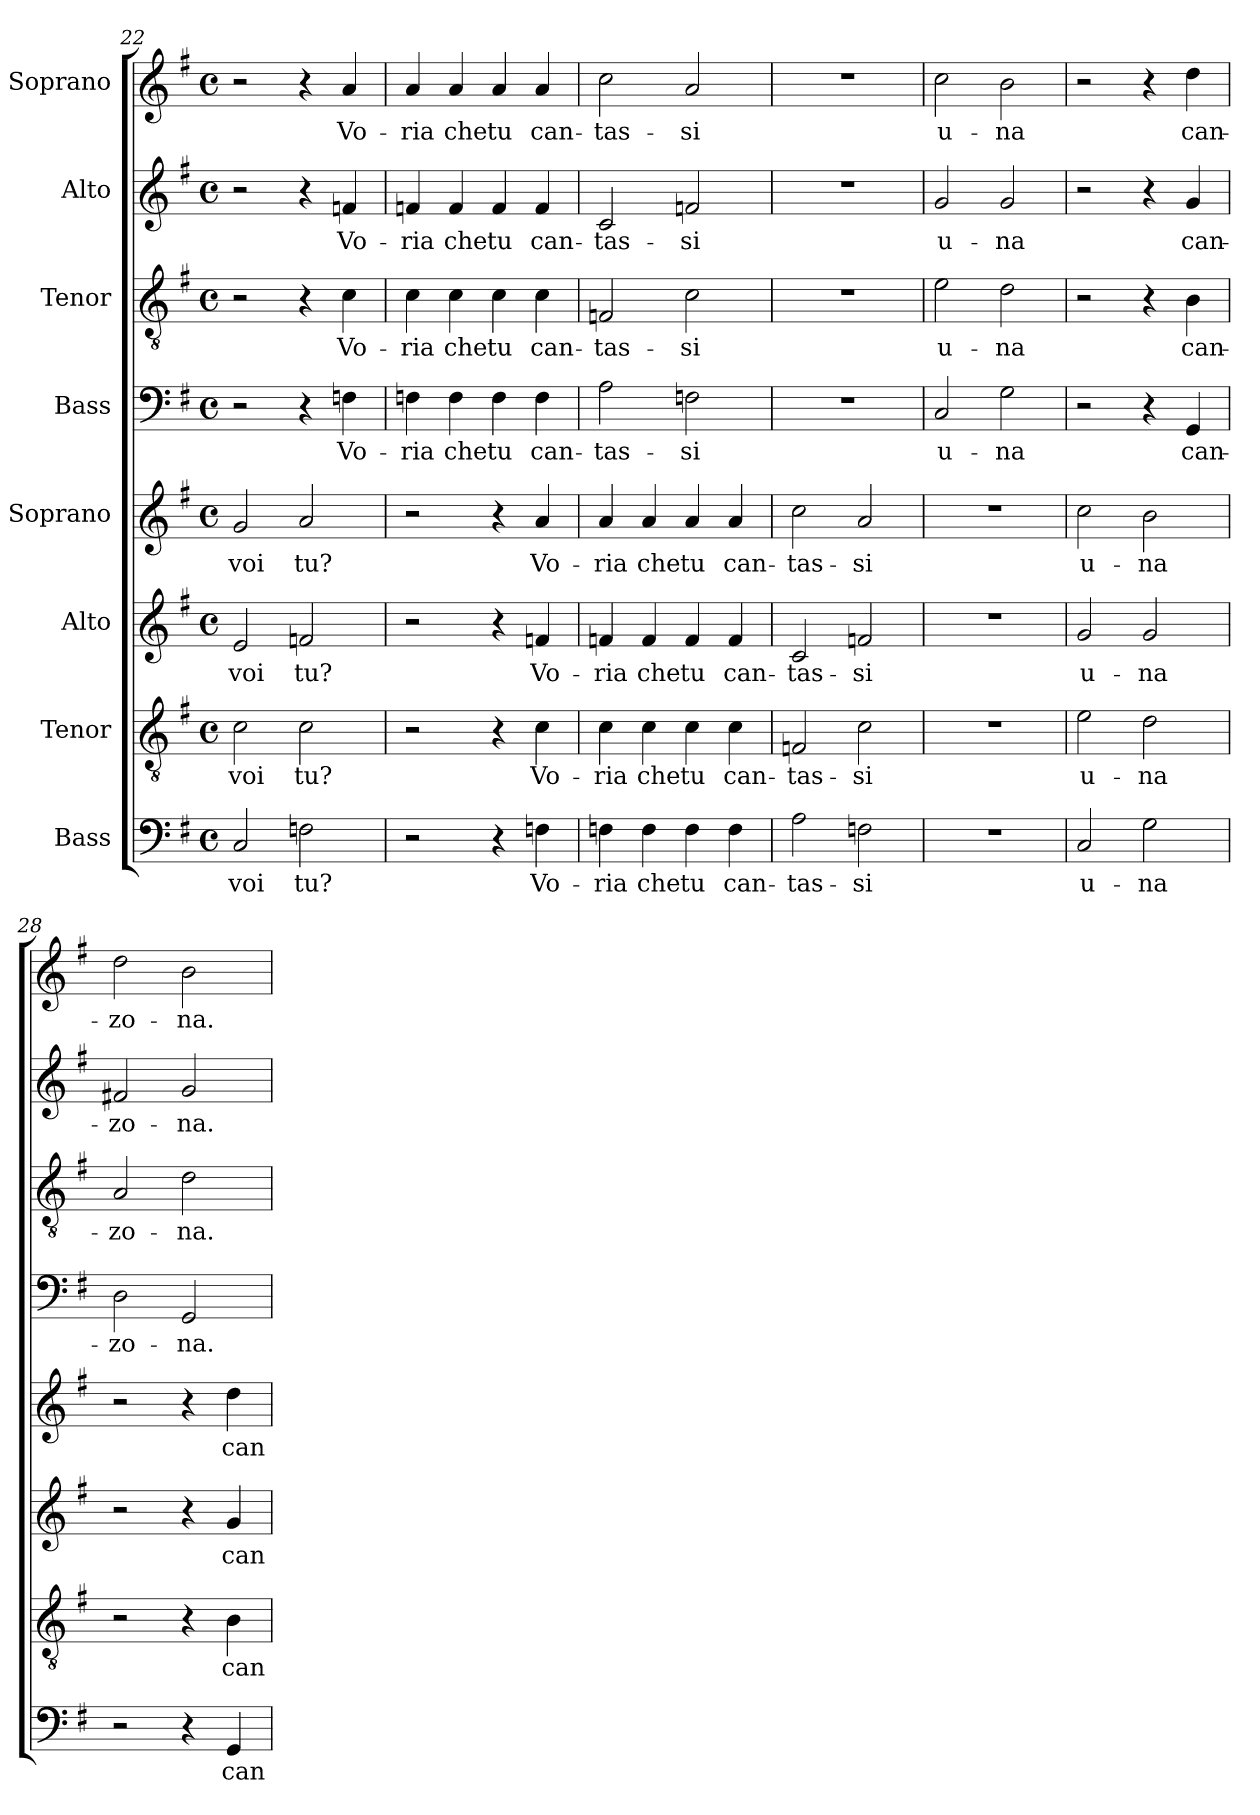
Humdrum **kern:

**kern	**text	**kern	**text	**kern	**text	**kern	**text	**kern	**text	**kern	**text	**kern	**text	**kern	**text
*part8	*part8	*part7	*part7	*part6	*part6	*part5	*part5	*part4	*part4	*part3	*part3	*part2	*part2	*part1	*part1
*staff8	*staff8	*staff7	*staff7	*staff6	*staff6	*staff5	*staff5	*staff4	*staff4	*staff3	*staff3	*staff2	*staff2	*staff1	*staff1
*I"Bass	*	*I"Tenor	*	*I"Alto	*	*I"Soprano	*	*I"Bass	*	*I"Tenor	*	*I"Alto	*	*I"Soprano	*
*clefF4	*	*clefGv2	*	*clefG2	*	*clefG2	*	*clefF4	*	*clefGv2	*	*clefG2	*	*clefG2	*
*k[f#]	*	*k[f#]	*	*k[f#]	*	*k[f#]	*	*k[f#]	*	*k[f#]	*	*k[f#]	*	*k[f#]	*
*G:	*	*G:	*	*G:	*	*G:	*	*G:	*	*G:	*	*G:	*	*G:	*
*M4/4	*	*M4/4	*	*M4/4	*	*M4/4	*	*M4/4	*	*M4/4	*	*M4/4	*	*M4/4	*
*met(c)	*	*met(c)	*	*met(c)	*	*met(c)	*	*met(c)	*	*met(c)	*	*met(c)	*	*met(c)	*
=22	=22	=22	=22	=22	=22	=22	=22	=22	=22	=22	=22	=22	=22	=22	=22
2C/	voi	2c\	voi	2e/	voi	2g/	voi	2r	.	2r	.	2r	.	2r	.
2Fn\	tu?	2c\	tu?	2fn/	tu?	2a/	tu?	4r	.	4r	.	4r	.	4r	.
.	.	.	.	.	.	.	.	4Fn\	Vo-	4c\	Vo-	4fn/	Vo-	4a/	Vo-
=23	=23	=23	=23	=23	=23	=23	=23	=23	=23	=23	=23	=23	=23	=23	=23
2r	.	2r	.	2r	.	2r	.	4Fn\	-ria	4c\	-ria	4fn/	-ria	4a/	-ria
.	.	.	.	.	.	.	.	4F\	che	4c\	che	4f/	che	4a/	che
4r	.	4r	.	4r	.	4r	.	4F\	tu	4c\	tu	4f/	tu	4a/	tu
4Fn\	Vo-	4c\	Vo-	4fn/	Vo-	4a/	Vo-	4F\	can-	4c\	can-	4f/	can-	4a/	can-
=24	=24	=24	=24	=24	=24	=24	=24	=24	=24	=24	=24	=24	=24	=24	=24
4Fn\	-ria	4c\	-ria	4fn/	-ria	4a/	-ria	2A\	-tas-	2Fn/	-tas-	2c/	-tas-	2cc\	-tas-
4F\	che	4c\	che	4f/	che	4a/	che	.	.	.	.	.	.	.	.
4F\	tu	4c\	tu	4f/	tu	4a/	tu	2Fn\	-si	2c\	-si	2fn/	-si	2a/	-si
4F\	can-	4c\	can-	4f/	can-	4a/	can-	.	.	.	.	.	.	.	.
!!LO:PB:g=z
=25	=25	=25	=25	=25	=25	=25	=25	=25	=25	=25	=25	=25	=25	=25	=25
2A\	-tas-	2Fn/	-tas-	2c/	-tas-	2cc\	-tas-	1r	.	1r	.	1r	.	1r	.
2Fn\	-si	2c\	-si	2fn/	-si	2a/	-si	.	.	.	.	.	.	.	.
=26	=26	=26	=26	=26	=26	=26	=26	=26	=26	=26	=26	=26	=26	=26	=26
1r	.	1r	.	1r	.	1r	.	2C/	u-	2e\	u-	2g/	u-	2cc\	u-
.	.	.	.	.	.	.	.	2G\	-na	2d\	-na	2g/	-na	2b\	-na
=27	=27	=27	=27	=27	=27	=27	=27	=27	=27	=27	=27	=27	=27	=27	=27
2C/	u-	2e\	u-	2g/	u-	2cc\	u-	2r	.	2r	.	2r	.	2r	.
2G\	-na	2d\	-na	2g/	-na	2b\	-na	4r	.	4r	.	4r	.	4r	.
.	.	.	.	.	.	.	.	4GG/	can-	4B\	can-	4g/	can-	4dd\	can-
=28	=28	=28	=28	=28	=28	=28	=28	=28	=28	=28	=28	=28	=28	=28	=28
2r	.	2r	.	2r	.	2r	.	2D\	-zo-	2A/	-zo-	2f#X/	-zo-	2dd\	-zo-
4r	.	4r	.	4r	.	4r	.	2GG/	-na.	2d\	-na.	2g/	-na.	2b\	-na.
4GG/	can-	4B\	can-	4g/	can-	4dd\	can-	.	.	.	.	.	.	.	.
=	=	=	=	=	=	=	=	=	=	=	=	=	=	=	=
*-	*-	*-	*-	*-	*-	*-	*-	*-	*-	*-	*-	*-	*-	*-	*-
